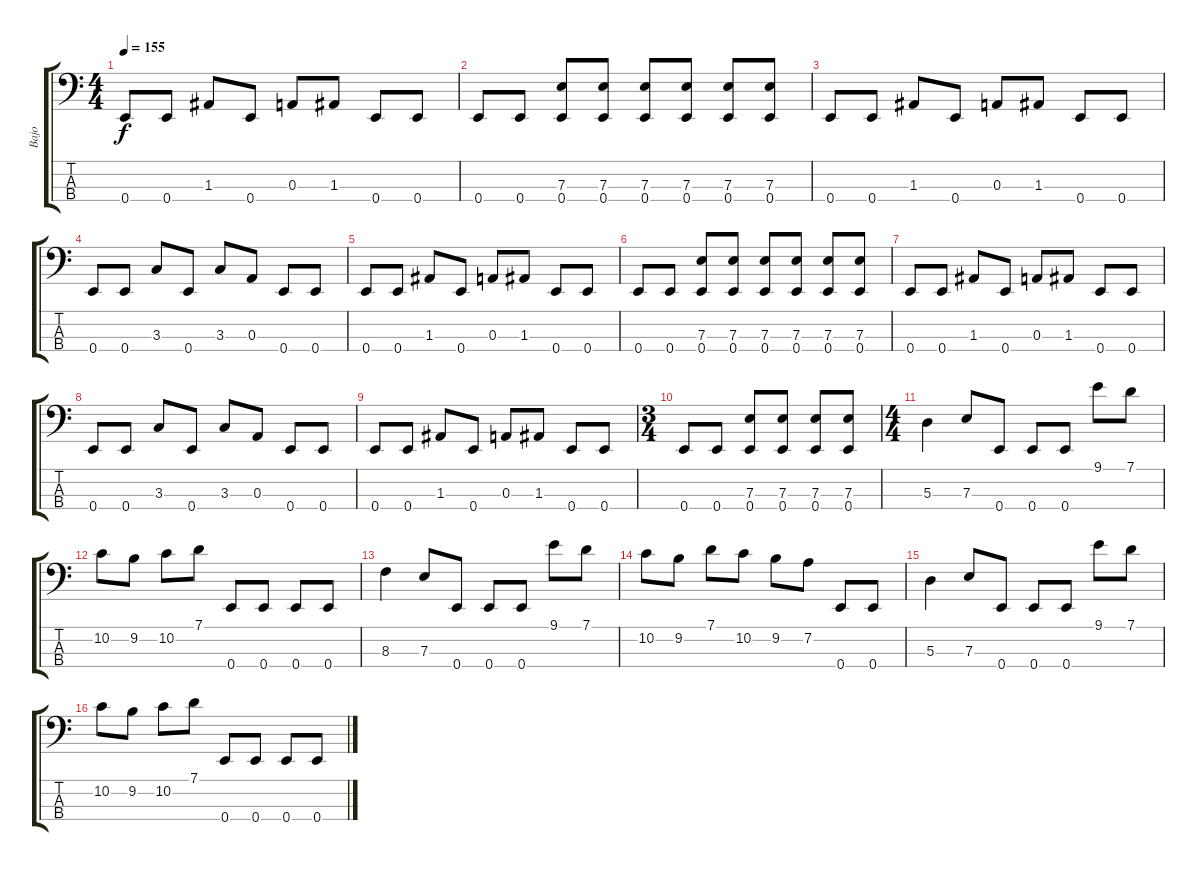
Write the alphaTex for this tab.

\track ("Bajo" "Bajo") {instrument electricbasspick}
\staff {score tabs}
\tuning (G2 D2 A1 E1) {hide}
\ts (4 4)
\tempo 155
\clef f4
\ks c
0.4.8{dy f} 0.4.8 1.3.8 0.4.8 0.3.8 1.3.8 0.4.8 0.4.8 |
0.4.8 0.4.8 (7.3 0.4).8 (7.3 0.4).8 (7.3 0.4).8 (7.3 0.4).8 (7.3 0.4).8 (7.3 0.4).8 |
0.4.8 0.4.8 1.3.8 0.4.8 0.3.8 1.3.8 0.4.8 0.4.8 |
0.4.8 0.4.8 3.3.8 0.4.8 3.3.8 0.3.8 0.4.8 0.4.8 |
0.4.8 0.4.8 1.3.8 0.4.8 0.3.8 1.3.8 0.4.8 0.4.8 |
0.4.8 0.4.8 (7.3 0.4).8 (7.3 0.4).8 (7.3 0.4).8 (7.3 0.4).8 (7.3 0.4).8 (7.3 0.4).8 |
0.4.8 0.4.8 1.3.8 0.4.8 0.3.8 1.3.8 0.4.8 0.4.8 |
0.4.8 0.4.8 3.3.8 0.4.8 3.3.8 0.3.8 0.4.8 0.4.8 |
0.4.8 0.4.8 1.3.8 0.4.8 0.3.8 1.3.8 0.4.8 0.4.8 |
\ts (3 4)
0.4.8 0.4.8 (7.3 0.4).8 (7.3 0.4).8 (7.3 0.4).8 (7.3 0.4).8 |
\ts (4 4)
5.3.4 7.3.8 0.4.8 0.4.8 0.4.8 9.1.8 7.1.8 |
10.2.8 9.2.8 10.2.8 7.1.8 0.4.8 0.4.8 0.4.8 0.4.8 |
8.3.4 7.3.8 0.4.8 0.4.8 0.4.8 9.1.8 7.1.8 |
10.2.8 9.2.8 7.1.8 10.2.8 9.2.8 7.2.8 0.4.8 0.4.8 |
5.3.4 7.3.8 0.4.8 0.4.8 0.4.8 9.1.8 7.1.8 |
10.2.8 9.2.8 10.2.8 7.1.8 0.4.8 0.4.8 0.4.8 0.4.8
